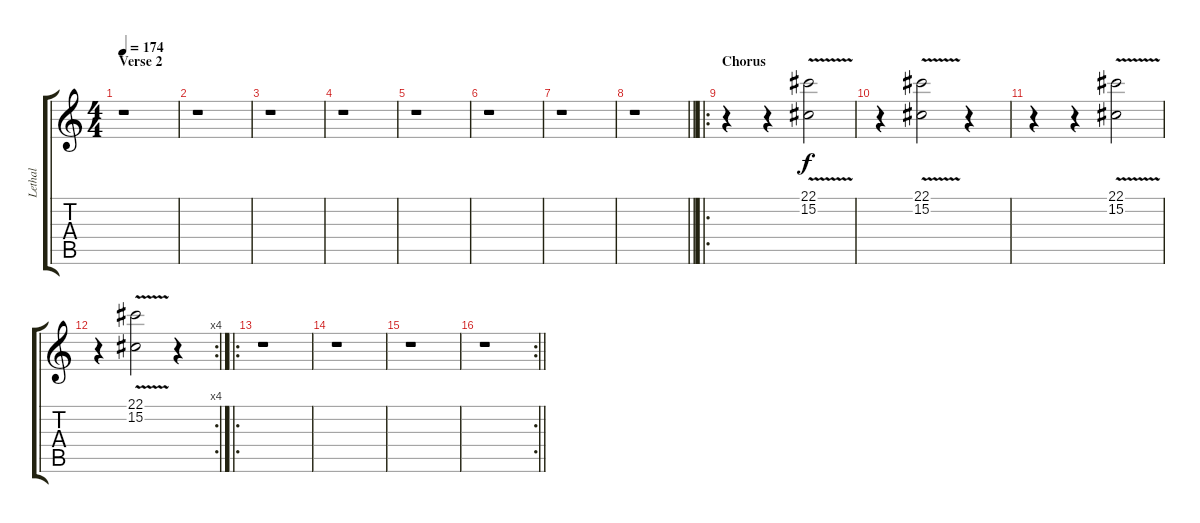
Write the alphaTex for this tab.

\track ("Lethal" "Lethal") {instrument lead2sawtooth}
\staff {score tabs}
\tuning (Eb4 Bb3 Gb3 Db3 Ab2 Db2) {hide}
\ts (4 4)
\section ("" "Verse 2")
\tempo 174
\clef g2
\ks c
r.1{dy f} |
r.1 |
r.1 |
r.1 |
r.1 |
r.1 |
r.1 |
\barLineRight lightlight
r.1 |
\ro
\section ("" "Chorus")
r.4 r.4 (22.1{v} 15.2{v}).2 |
r.4 (22.1{v} 15.2{v}).2 r.4 |
r.4 r.4 (22.1{v} 15.2{v}).2 |
\rc 4
r.4 (22.1{v} 15.2{v}).2 r.4 |
\ro
r.1 |
r.1 |
r.1 |
\rc 2
\barLineRight lightlight
r.1
